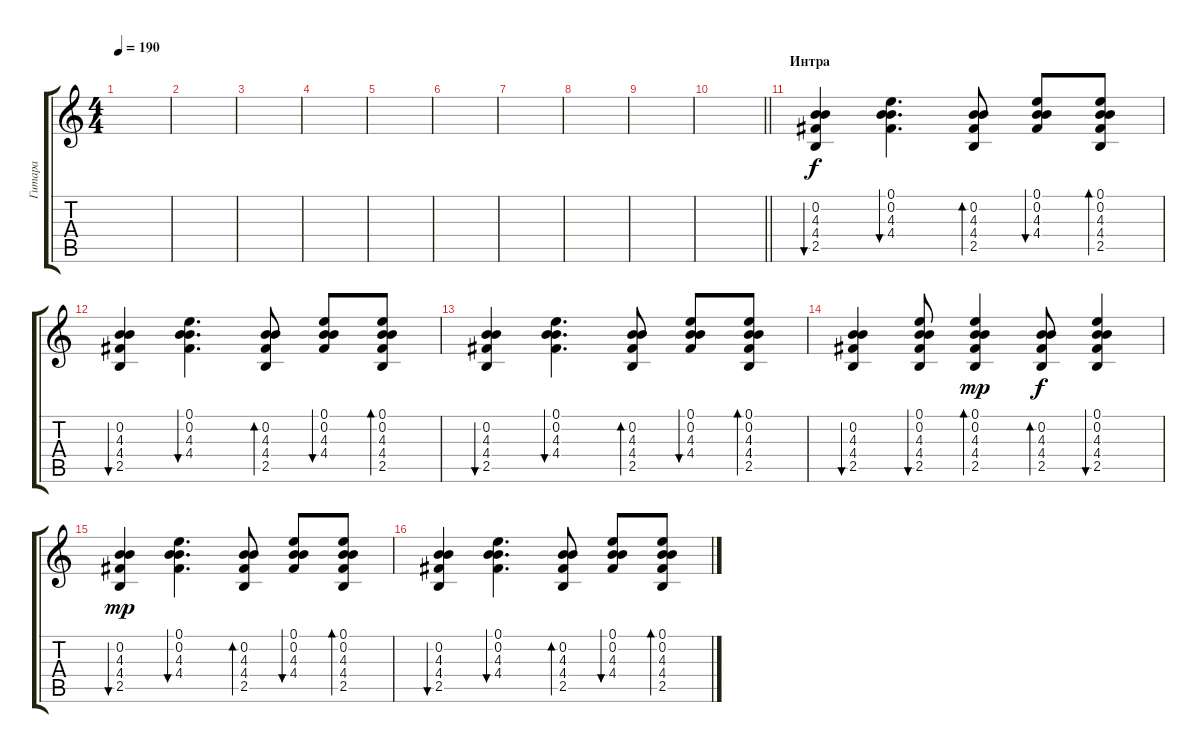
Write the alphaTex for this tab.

\track ("Гитара" "Гитара") {instrument electricguitarclean}
\staff {score tabs}
\tuning (E4 B3 G3 D3 A2 E2) {hide}
\ts (4 4)
\tempo 190
\clef g2
\ks c
|
|
|
|
|
|
|
|
|
\barLineRight lightlight
|
\section ("" "Интра")
(0.2 4.3 4.4 2.5).4{bu 120} (0.1 0.2 4.3 4.4).4{d bu 120} (0.2 4.3 4.4 2.5).8{bd 120} (0.1 0.2 4.3 4.4).8{bu 120} (0.1 0.2 4.3 4.4 2.5).8{bd 120} |
(0.2 4.3 4.4 2.5).4{bu 120} (0.1 0.2 4.3 4.4).4{d bu 120} (0.2 4.3 4.4 2.5).8{bd 120} (0.1 0.2 4.3 4.4).8{bu 120} (0.1 0.2 4.3 4.4 2.5).8{bd 120} |
(0.2 4.3 4.4 2.5).4{bu 120} (0.1 0.2 4.3 4.4).4{d bu 120} (0.2 4.3 4.4 2.5).8{bd 120} (0.1 0.2 4.3 4.4).8{bu 120} (0.1 0.2 4.3 4.4 2.5).8{bd 120} |
(0.2 4.3 4.4 2.5).4{bu 120 dy f} (0.1 0.2 4.3 4.4 2.5).8{bu 120} (0.1 0.2 4.3 4.4 2.5).4{bd 120 dy mp} (0.2 4.3 4.4 2.5).8{bd 120 dy f} (0.1 0.2 4.3 4.4 2.5).4{bu 120} |
(0.2 4.3 4.4 2.5).4{bu 120 dy mp} (0.1 0.2 4.3 4.4).4{d bu 120} (0.2 4.3 4.4 2.5).8{bd 120} (0.1 0.2 4.3 4.4).8{bu 120} (0.1 0.2 4.3 4.4 2.5).8{bd 120} |
(0.2 4.3 4.4 2.5).4{bu 120} (0.1 0.2 4.3 4.4).4{d bu 120} (0.2 4.3 4.4 2.5).8{bd 120} (0.1 0.2 4.3 4.4).8{bu 120} (0.1 0.2 4.3 4.4 2.5).8{bd 120}
